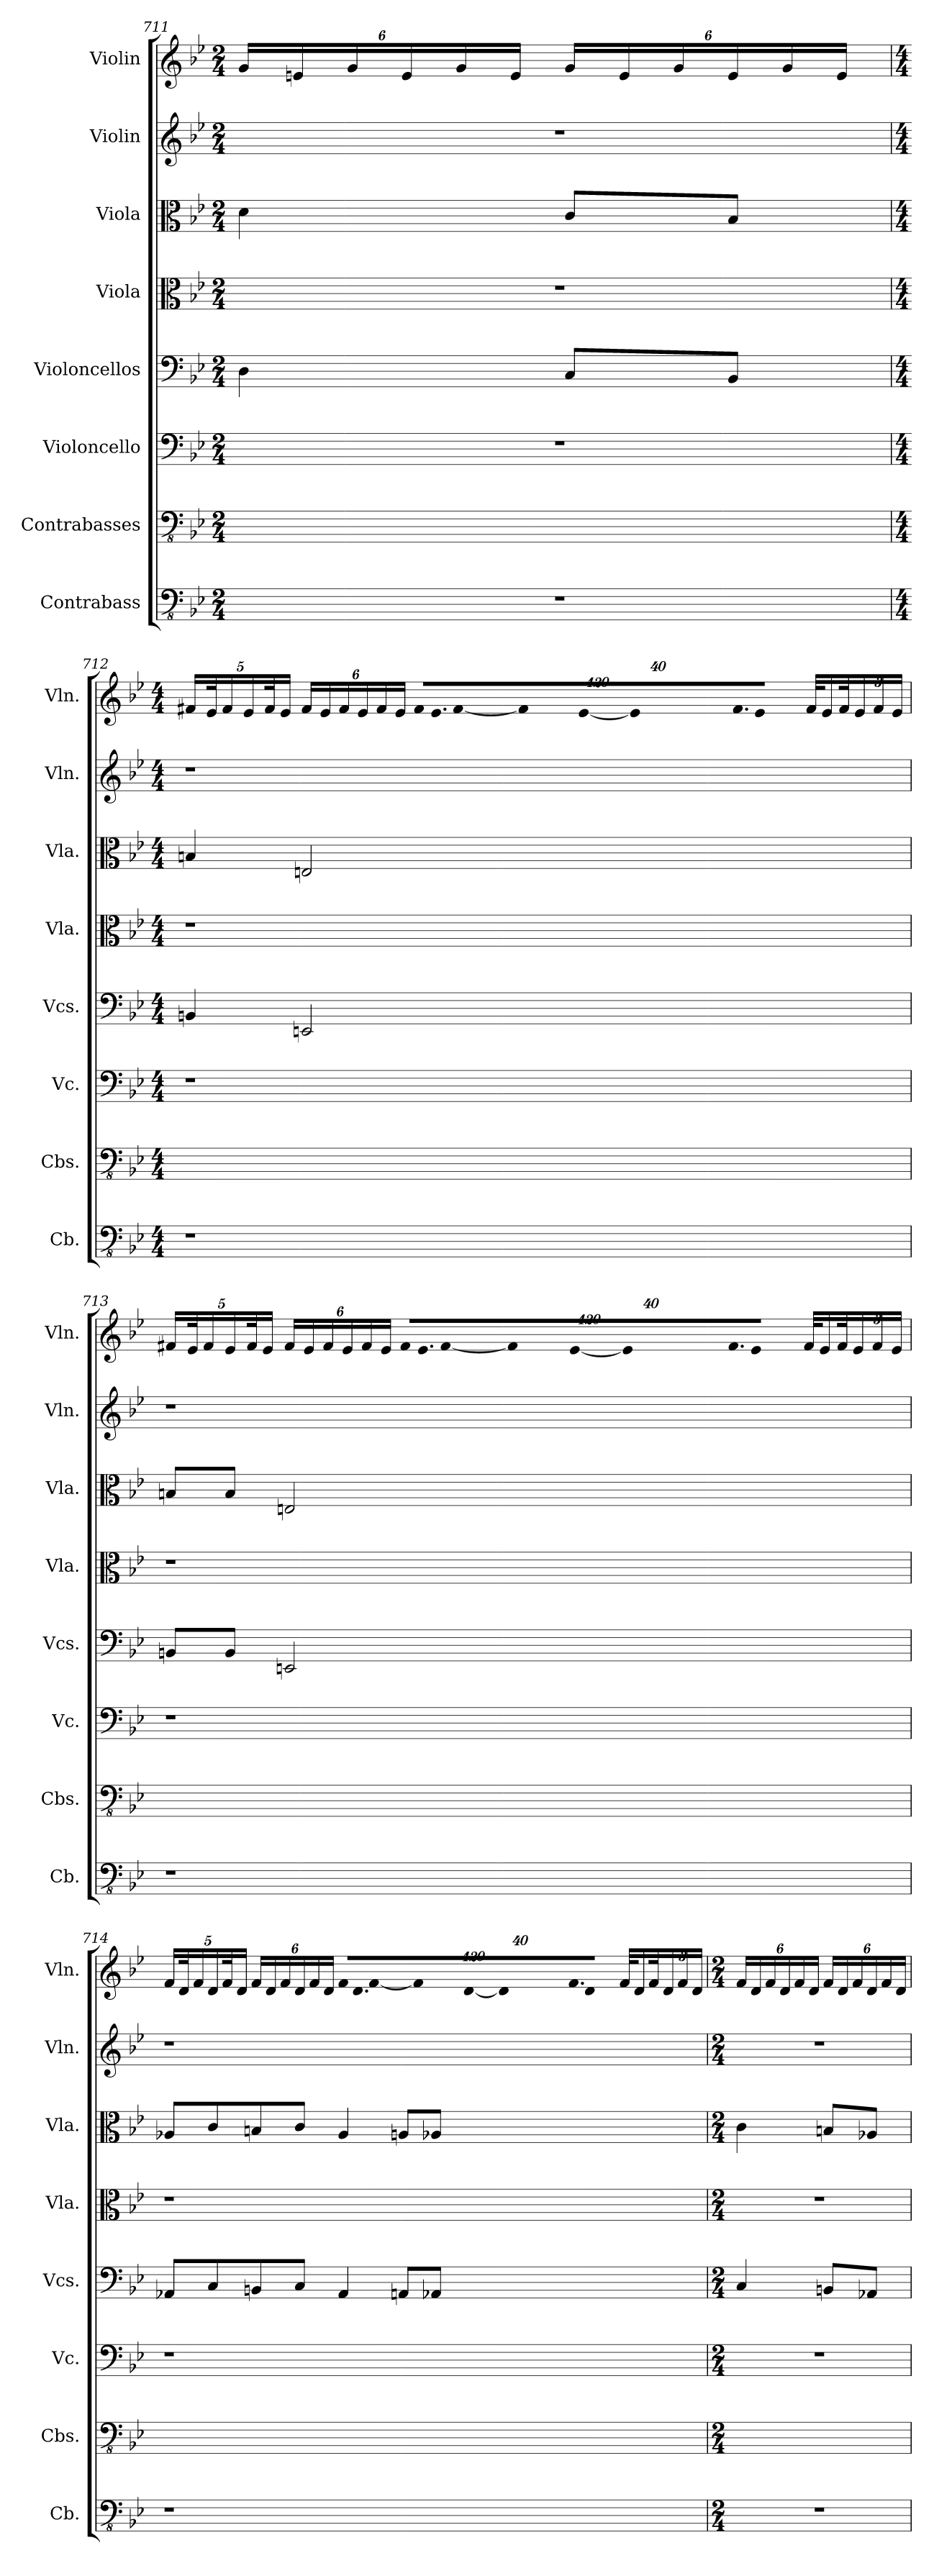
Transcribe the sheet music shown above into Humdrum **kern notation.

**kern	**kern	**kern	**kern	**kern	**kern	**kern	**kern
*part8	*part7	*part6	*part5	*part4	*part3	*part2	*part1
*staff8	*staff7	*staff6	*staff5	*staff4	*staff3	*staff2	*staff1
*I"Contrabass	*I"Contrabasses	*I"Violoncello	*I"Violoncellos	*I"Viola	*I"Viola	*I"Violin	*I"Violin
*I'Cb.	*I'Cbs.	*I'Vc.	*I'Vcs.	*I'Vla.	*I'Vla.	*I'Vln.	*I'Vln.
!!LO:PB:g=z
*clefFv4	*clefFv4	*clefF4	*clefF4	*clefC3	*clefC3	*clefG2	*clefG2
*ITrd7c12	*	*	*	*	*	*	*
*k[b-e-]	*k[b-e-]	*k[b-e-]	*k[b-e-]	*k[b-e-]	*k[b-e-]	*k[b-e-]	*k[b-e-]
*M2/4	*M2/4	*M2/4	*M2/4	*M2/4	*M2/4	*M2/4	*M2/4
*	*	*	*	*	*	*	*Xbrackettup
=711	=711	=711	=711	=711	=711	=711	=711
2r	2ryy	2r	4D\	2r	4d\	2r	24g/LL
.	.	.	.	.	.	.	24en/
.	.	.	.	.	.	.	24g/
.	.	.	.	.	.	.	24e/
.	.	.	.	.	.	.	24g/
.	.	.	.	.	.	.	24e/JJ
.	.	.	8C/L	.	8c/L	.	24g/LL
.	.	.	.	.	.	.	24e/
.	.	.	.	.	.	.	24g/
.	.	.	8BB-/J	.	8B-/J	.	24e/
.	.	.	.	.	.	.	24g/
.	.	.	.	.	.	.	24e/JJ
=712	=712	=712	=712	=712	=712	=712	=712
*M4/4	*M4/4	*M4/4	*M4/4	*M4/4	*M4/4	*M4/4	*M4/4
1r	1ryy	1r	4BBn/	1r	4Bn/	1r	20f#X/LL
.	.	.	.	.	.	.	40e-/K
.	.	.	.	.	.	.	20f#/
.	.	.	.	.	.	.	20e-/
.	.	.	.	.	.	.	40f#/K
.	.	.	.	.	.	.	20e-/JJ
.	.	.	2EEn/	.	2En/	.	24f#/LL
.	.	.	.	.	.	.	24e-/
.	.	.	.	.	.	.	24f#/
.	.	.	.	.	.	.	24e-/
.	.	.	.	.	.	.	24f#/
.	.	.	.	.	.	.	24e-/JJ
!	!	!	!	!	!	!	!LO:N:vis=32
.	.	.	.	.	.	.	640%23f#/LLL
!	!	!	!	!	!	!	!LO:N:vis=32.
.	.	.	.	.	.	.	1920%103e-/
!	!	!	!	!	!	!	!LO:N:vis=64
.	.	.	.	.	.	.	[960%17f#/L
!	!	!	!	!	!	!	!LO:N:vis=64
.	.	.	.	.	.	.	960%17f#/]
!	!	!	!	!	!	!	!LO:N:vis=64
.	.	.	.	.	.	.	[960%17e-/
!	!	!	!	!	!	!	!LO:N:vis=64
.	.	.	.	.	.	.	960%17e-/J]
.	.	.	.	.	.	.	1920ryy
!	!	!	!	!	!	!	!LO:N:vis=32.
.	.	.	.	.	.	.	1920%103f#/
!	!	!	!	!	!	!	!LO:N:vis=32
.	.	.	.	.	.	.	640%23e-/JJJ
.	.	.	4ryy	.	4ryy	.	.
.	.	.	.	.	.	.	32f#/KLL
.	.	.	.	.	.	.	16e-/
.	.	.	.	.	.	.	32f#/K
.	.	.	.	.	.	.	24e-/
.	.	.	.	.	.	.	24f#/
.	.	.	.	.	.	.	24e-/JJ
1920ryy	1920ryy	1920ryy	1920ryy	1920ryy	1920ryy	1920ryy	.
!!LO:PB:g=z
=713	=713	=713	=713	=713	=713	=713	=713
1r	1ryy	1r	8BBn/L	1r	8Bn/L	1r	20f#X/LL
.	.	.	.	.	.	.	40e-/K
.	.	.	.	.	.	.	20f#/
.	.	.	8BB/J	.	8B/J	.	20e-/
.	.	.	.	.	.	.	40f#/K
.	.	.	.	.	.	.	20e-/JJ
.	.	.	2EEn/	.	2En/	.	24f#/LL
.	.	.	.	.	.	.	24e-/
.	.	.	.	.	.	.	24f#/
.	.	.	.	.	.	.	24e-/
.	.	.	.	.	.	.	24f#/
.	.	.	.	.	.	.	24e-/JJ
!	!	!	!	!	!	!	!LO:N:vis=32
.	.	.	.	.	.	.	640%23f#/LLL
!	!	!	!	!	!	!	!LO:N:vis=32.
.	.	.	.	.	.	.	1920%103e-/
!	!	!	!	!	!	!	!LO:N:vis=64
.	.	.	.	.	.	.	[960%17f#/L
!	!	!	!	!	!	!	!LO:N:vis=64
.	.	.	.	.	.	.	960%17f#/]
!	!	!	!	!	!	!	!LO:N:vis=64
.	.	.	.	.	.	.	[960%17e-/
!	!	!	!	!	!	!	!LO:N:vis=64
.	.	.	.	.	.	.	960%17e-/J]
.	.	.	.	.	.	.	1920ryy
!	!	!	!	!	!	!	!LO:N:vis=32.
.	.	.	.	.	.	.	1920%103f#/
!	!	!	!	!	!	!	!LO:N:vis=32
.	.	.	.	.	.	.	640%23e-/JJJ
.	.	.	4ryy	.	4ryy	.	.
.	.	.	.	.	.	.	32f#/KLL
.	.	.	.	.	.	.	16e-/
.	.	.	.	.	.	.	32f#/K
.	.	.	.	.	.	.	24e-/
.	.	.	.	.	.	.	24f#/
.	.	.	.	.	.	.	24e-/JJ
1920ryy	1920ryy	1920ryy	1920ryy	1920ryy	1920ryy	1920ryy	.
!!LO:PB:g=z
=714	=714	=714	=714	=714	=714	=714	=714
1r	1ryy	1r	8AA-X/L	1r	8A-X/L	1r	20f/LL
.	.	.	.	.	.	.	40d/K
.	.	.	.	.	.	.	20f/
.	.	.	8C/	.	8c/	.	20d/
.	.	.	.	.	.	.	40f/K
.	.	.	.	.	.	.	20d/JJ
.	.	.	8BBn/	.	8Bn/	.	24f/LL
.	.	.	.	.	.	.	24d/
.	.	.	.	.	.	.	24f/
.	.	.	8C/J	.	8c/J	.	24d/
.	.	.	.	.	.	.	24f/
.	.	.	.	.	.	.	24d/JJ
!	!	!	!	!	!	!	!LO:N:vis=32
.	.	.	4AA-/	.	4A-/	.	640%23f/LLL
!	!	!	!	!	!	!	!LO:N:vis=32.
.	.	.	.	.	.	.	1920%103d/
!	!	!	!	!	!	!	!LO:N:vis=64
.	.	.	.	.	.	.	[960%17f/L
!	!	!	!	!	!	!	!LO:N:vis=64
.	.	.	.	.	.	.	960%17f/]
!	!	!	!	!	!	!	!LO:N:vis=64
.	.	.	.	.	.	.	[960%17d/
!	!	!	!	!	!	!	!LO:N:vis=64
.	.	.	.	.	.	.	960%17d/J]
.	.	.	.	.	.	.	1920ryy
!	!	!	!	!	!	!	!LO:N:vis=32.
.	.	.	.	.	.	.	1920%103f/
!	!	!	!	!	!	!	!LO:N:vis=32
.	.	.	.	.	.	.	640%23d/JJJ
.	.	.	8AAn/L	.	8An/L	.	.
.	.	.	.	.	.	.	32f/KLL
.	.	.	.	.	.	.	16d/
.	.	.	.	.	.	.	32f/K
.	.	.	8AA-X/J	.	8A-X/J	.	.
.	.	.	.	.	.	.	24d/
.	.	.	.	.	.	.	24f/
.	.	.	.	.	.	.	24d/JJ
1920ryy	1920ryy	1920ryy	1920ryy	1920ryy	1920ryy	1920ryy	.
=715	=715	=715	=715	=715	=715	=715	=715
*M2/4	*M2/4	*M2/4	*M2/4	*M2/4	*M2/4	*M2/4	*M2/4
2r	2ryy	2r	4C/	2r	4c\	2r	24f/LL
.	.	.	.	.	.	.	24d/
.	.	.	.	.	.	.	24f/
.	.	.	.	.	.	.	24d/
.	.	.	.	.	.	.	24f/
.	.	.	.	.	.	.	24d/JJ
.	.	.	8BBn/L	.	8Bn/L	.	24f/LL
.	.	.	.	.	.	.	24d/
.	.	.	.	.	.	.	24f/
.	.	.	8AA-X/J	.	8A-X/J	.	24d/
.	.	.	.	.	.	.	24f/
.	.	.	.	.	.	.	24d/JJ
=	=	=	=	=	=	=	=
*-	*-	*-	*-	*-	*-	*-	*-
